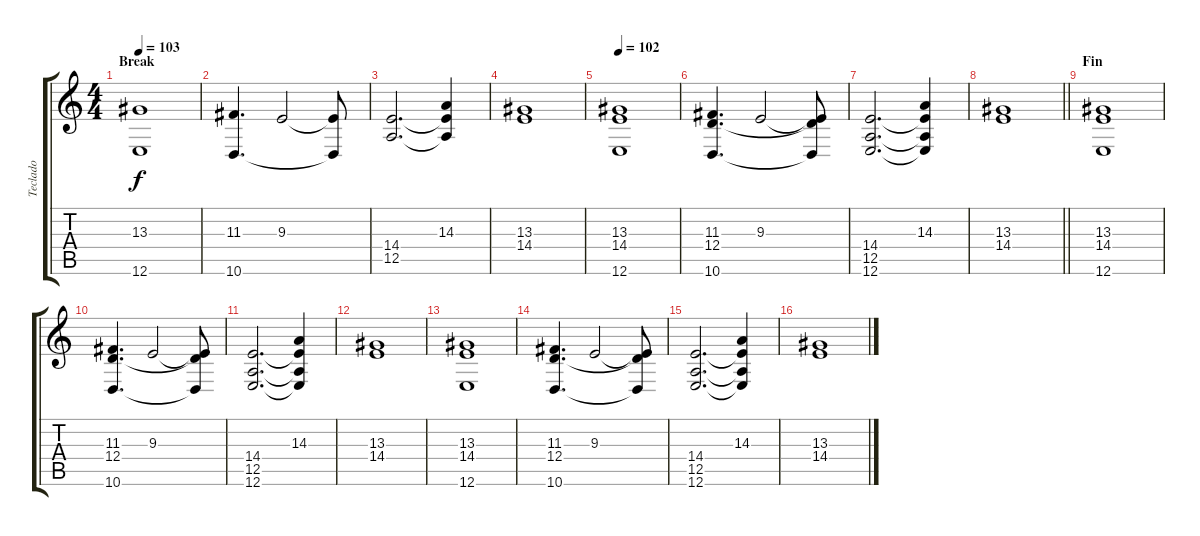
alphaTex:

\track ("Teclado" "Teclado") {instrument electricpiano1}
\staff {score tabs}
\tuning (E4 B3 G3 D3 A2 E2) {hide}
\ts (4 4)
\section ("" "Break")
\tempo 103
\clef g2
\ks c
(13.3 12.6).1{dy f} |
(11.3 10.6).4{d} 9.3.2 (9.3{t} 10.6{t}).8 |
(14.4 12.5).2{d} (14.3 14.4{t} 12.5{t}).4 |
(13.3 14.4).1 |
\tempo 102
(13.3 14.4 12.6).1 |
(11.3 12.4 10.6).4{d} 9.3.2 (9.3{t} 12.4{t} 10.6{t}).8 |
(14.4 12.5 12.6).2{d} (14.3 14.4{t} 12.5{t} 12.6{t}).4 |
\barLineRight lightlight
(13.3 14.4).1 |
\section ("" "Fin")
(13.3 14.4 12.6).1 |
(11.3 12.4 10.6).4{d} 9.3.2 (9.3{t} 12.4{t} 10.6{t}).8 |
(14.4 12.5 12.6).2{d} (14.3 14.4{t} 12.5{t} 12.6{t}).4 |
(13.3 14.4).1 |
(13.3 14.4 12.6).1 |
(11.3 12.4 10.6).4{d} 9.3.2 (9.3{t} 12.4{t} 10.6{t}).8 |
(14.4 12.5 12.6).2{d} (14.3 14.4{t} 12.5{t} 12.6{t}).4 |
(13.3 14.4).1
